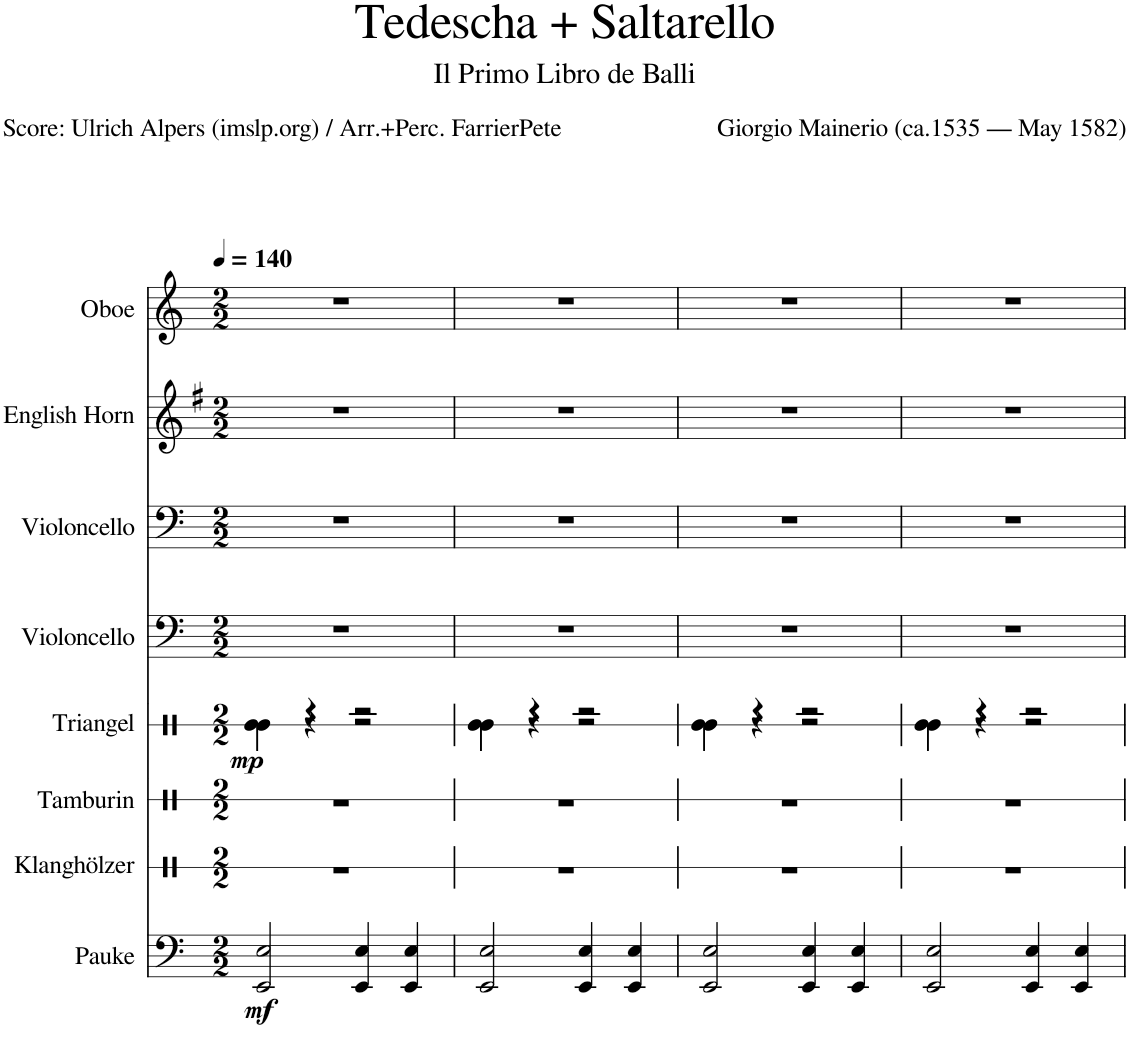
**kern	**dynam	**kern	**kern	**kern	**dynam	**kern	**kern	**kern	**kern
*part8	*part8	*part7	*part6	*part5	*part5	*part4	*part3	*part2	*part1
*staff8	*staff8	*staff7	*staff6	*staff5	*staff5	*staff4	*staff3	*staff2	*staff1
*I"Pauke	*	*I"Klanghölzer	*I"Tamburin	*I"Triangel	*	*I"Violoncello	*I"Violoncello	*I"English Horn	*I"Oboe
*I'Pk.	*	*	*I'Tamb.	*I'Trgl.	*	*I'Vc.	*I'Vc.	*I'E. Hn.	*I'Ob.
*	*	*stria1	*stria1	*stria1	*	*	*	*	*
*clefF4	*	*clefX	*clefX	*clefX	*	*clefF4	*clefF4	*clefG2	*clefG2
*	*	*	*	*	*	*	*	*Trd4c7	*
*k[]	*	*k[]	*k[]	*k[]	*	*k[]	*k[]	*k[f#]	*k[]
*M2/2	*	*M2/2	*M2/2	*M2/2	*	*M2/2	*M2/2	*M2/2	*M2/2
*MM140	*	*MM140	*MM140	*MM140	*	*MM140	*MM140	*MM140	*MM140
=1	=1	=1	=1	=1	=1	=1	=1	=1	=1
*	*	*	*	*^	*	*	*	*	*
*	*	*	*	*	*^	*	*	*	*	*
*	*	*	*	*	*	*^	*	*	*	*	*
!	!LO:DY:b	!	!	!	!	!	!	!LO:DY:b	!	!	!	!
2EE/ 2E/	mf	1r	1r	4Re\	4Re\	4Re\	4Re\	mp	1r	1r	1r	1r
.	.	.	.	4r	2.ryy	4r	2.ryy	.	.	.	.	.
4EE/ 4E/	.	.	.	2r	.	2r	.	.	.	.	.	.
4EE/ 4E/	.	.	.	.	.	.	.	.	.	.	.	.
=2	=2	=2	=2	=2	=2	=2	=2	=2	=2	=2	=2	=2
2EE/ 2E/	.	1r	1r	4Re\	4Re\	4Re\	4Re\	.	1r	1r	1r	1r
.	.	.	.	4r	2.ryy	4r	2.ryy	.	.	.	.	.
4EE/ 4E/	.	.	.	2r	.	2r	.	.	.	.	.	.
4EE/ 4E/	.	.	.	.	.	.	.	.	.	.	.	.
=3	=3	=3	=3	=3	=3	=3	=3	=3	=3	=3	=3	=3
2EE/ 2E/	.	1r	1r	4Re\	4Re\	4Re\	4Re\	.	1r	1r	1r	1r
.	.	.	.	4r	2.ryy	4r	2.ryy	.	.	.	.	.
4EE/ 4E/	.	.	.	2r	.	2r	.	.	.	.	.	.
4EE/ 4E/	.	.	.	.	.	.	.	.	.	.	.	.
=4	=4	=4	=4	=4	=4	=4	=4	=4	=4	=4	=4	=4
2EE/ 2E/	.	1r	1r	4Re\	4Re\	4Re\	4Re\	.	1r	1r	1r	1r
.	.	.	.	4r	2.ryy	4r	2.ryy	.	.	.	.	.
4EE/ 4E/	.	.	.	2r	.	2r	.	.	.	.	.	.
4EE/ 4E/	.	.	.	.	.	.	.	.	.	.	.	.
*	*	*	*	*v	*v	*v	*v	*	*	*	*	*
=	=	=	=	=	=	=	=	=	=
*-	*-	*-	*-	*-	*-	*-	*-	*-	*-
